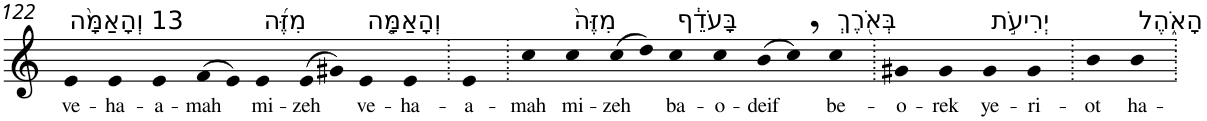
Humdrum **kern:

**kern	**text
*part1	*part1
*staff1	*staff1
*I"Piano	*
*I'Pno	*
!!LO:PB:g=z
*clefG2	*
*k[]	*
=122	=122
!LO:TX:a:t=13 וְהָאַמָּ֨ה	!
!	!LO:LY:b
4e	ve-
!	!LO:LY:b
4e	-ha-
!	!LO:LY:b
4e	-a-
!	!LO:LY:b
(>8f	-mah
8e)	.
!LO:TX:a:t=מִזֶּ֜ה	!
!	!LO:LY:b
4e	mi-
!	!LO:LY:b
(>8e	-zeh
8g#X)	.
!LO:TX:a:t=וְהָאַמָּ֤ה	!
!	!LO:LY:b
4e	ve-
!	!LO:LY:b
4e	-ha-
=123.	=123.
!	!LO:LY:b
4e	-a-
=124.	=124.
!	!LO:LY:b
4cc	-mah
!LO:TX:a:t=מִזֶּה֙	!
!	!LO:LY:b
4cc	mi-
!	!LO:LY:b
(8cc	-zeh
8dd)	.
!LO:TX:a:t=בָּעֹדֵ֔ף	!
!	!LO:LY:b
4cc	ba-
!	!LO:LY:b
4cc	-o-
!	!LO:LY:b
(8b	-deif
8cc,)	.
!LO:TX:a:t=בְּאֹ֖רֶךְ	!
!	!LO:LY:b
4cc	be-
=125.	=125.
!	!LO:LY:b
4g#X	-o-
!	!LO:LY:b
4g#	-rek
!LO:TX:a:t=יְרִיעֹ֣ת	!
!	!LO:LY:b
4g#	ye-
!	!LO:LY:b
4g#	-ri-
=126.	=126.
!	!LO:LY:b
4b	-ot
!LO:TX:a:t=הָאֹ֑הֶל	!
!	!LO:LY:b
4b	ha-
=.	=.
*-	*-
